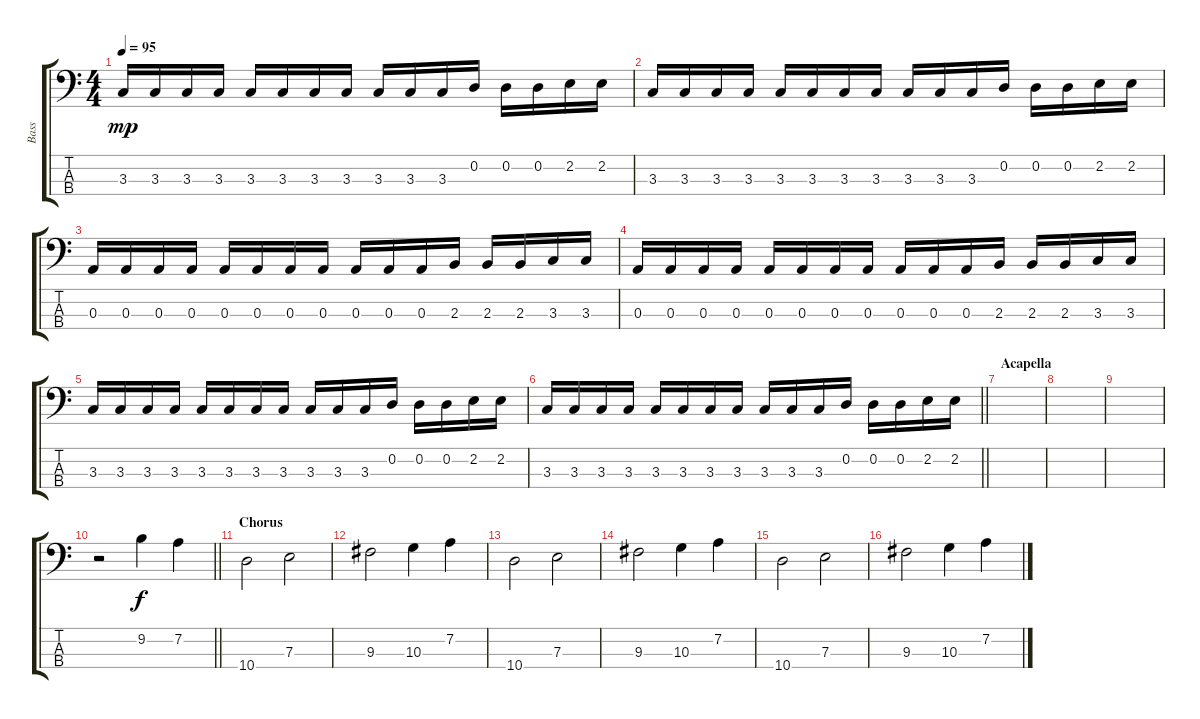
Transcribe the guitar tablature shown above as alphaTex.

\track ("Bass" "Bass") {instrument electricbassfinger}
\staff {score tabs}
\tuning (G2 D2 A1 E1) {hide}
\ts (4 4)
\tempo 95
\clef f4
\ks c
3.3.16{dy mp} 3.3.16 3.3.16 3.3.16 3.3.16 3.3.16 3.3.16 3.3.16 3.3.16 3.3.16 3.3.16 0.2.16 0.2.16 0.2.16 2.2.16 2.2.16 |
3.3.16 3.3.16 3.3.16 3.3.16 3.3.16 3.3.16 3.3.16 3.3.16 3.3.16 3.3.16 3.3.16 0.2.16 0.2.16 0.2.16 2.2.16 2.2.16 |
0.3.16 0.3.16 0.3.16 0.3.16 0.3.16 0.3.16 0.3.16 0.3.16 0.3.16 0.3.16 0.3.16 2.3.16 2.3.16 2.3.16 3.3.16 3.3.16 |
0.3.16 0.3.16 0.3.16 0.3.16 0.3.16 0.3.16 0.3.16 0.3.16 0.3.16 0.3.16 0.3.16 2.3.16 2.3.16 2.3.16 3.3.16 3.3.16 |
3.3.16 3.3.16 3.3.16 3.3.16 3.3.16 3.3.16 3.3.16 3.3.16 3.3.16 3.3.16 3.3.16 0.2.16 0.2.16 0.2.16 2.2.16 2.2.16 |
\barLineRight lightlight
3.3.16 3.3.16 3.3.16 3.3.16 3.3.16 3.3.16 3.3.16 3.3.16 3.3.16 3.3.16 3.3.16 0.2.16 0.2.16 0.2.16 2.2.16 2.2.16 |
\section ("" "Acapella")
|
|
|
\barLineRight lightlight
r.2 9.2.4{dy f} 7.2.4 |
\section ("" "Chorus")
10.4.2 7.3.2 |
9.3.2 10.3.4 7.2.4 |
10.4.2 7.3.2 |
9.3.2 10.3.4 7.2.4 |
10.4.2 7.3.2 |
9.3.2 10.3.4 7.2.4
